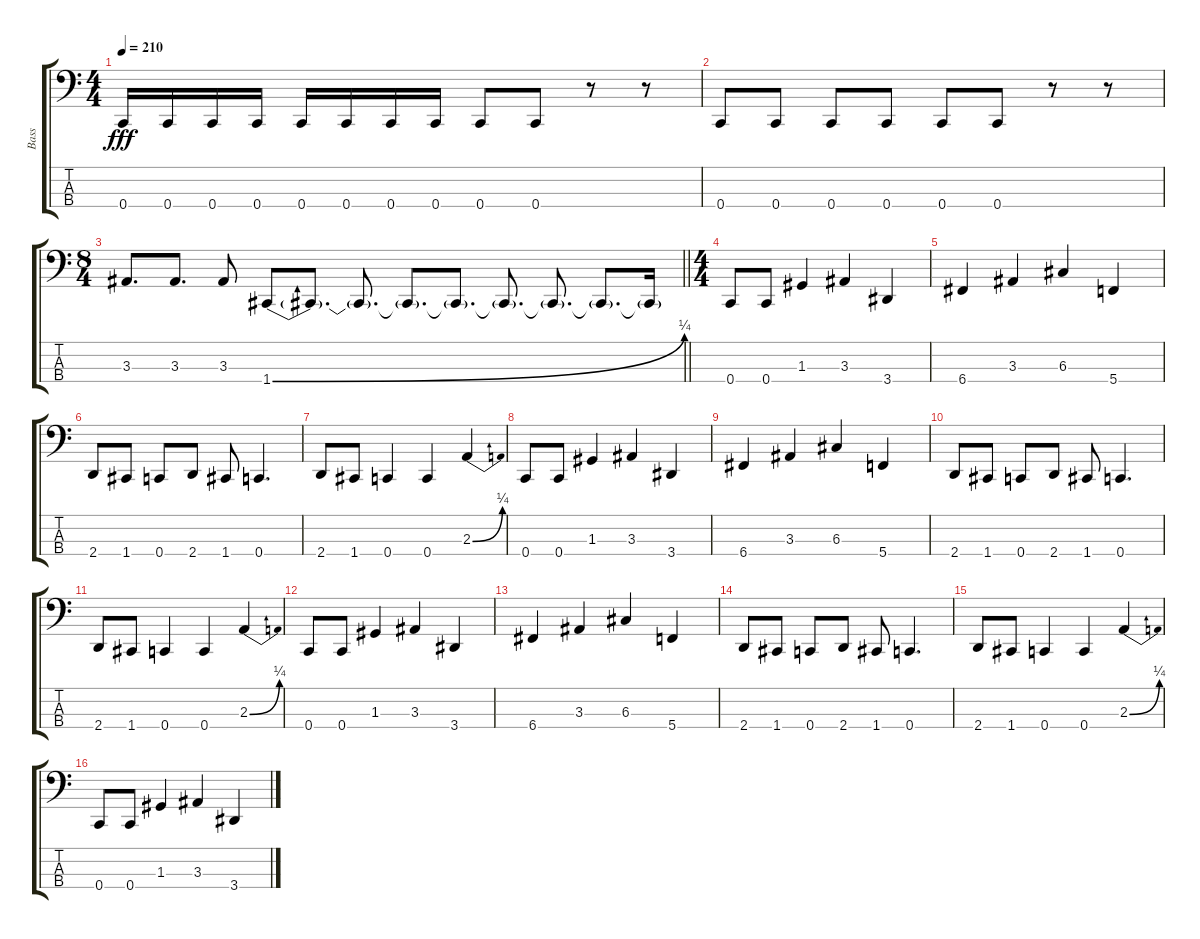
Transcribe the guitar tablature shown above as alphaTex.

\track ("Bass" "Bass") {instrument electricbasspick}
\staff {score tabs}
\tuning (F2 C2 G1 C1) {hide}
\ts (4 4)
\tempo 210
\clef f4
\ks c
0.4.16{dy fff} 0.4.16 0.4.16 0.4.16 0.4.16 0.4.16 0.4.16 0.4.16 0.4.8 0.4.8 r.8 r.8 |
0.4.8 0.4.8 0.4.8 0.4.8 0.4.8 0.4.8 r.8 r.8 |
\ts (8 4)
\barLineRight lightlight
3.3.8{d} 3.3.8{d} 3.3.8 1.4{be (bend 0 0 60 1)}.8 1.4{t}.8{d} 1.4{t}.8{d} 1.4{t}.8{d} 1.4{t}.8{d} 1.4{t}.8{d} 1.4{t}.8{d} 1.4{t}.8{d} 1.4{t}.16 |
\ts (4 4)
0.4.8 0.4.8 1.3.4 3.3.4 3.4.4 |
6.4.4 3.3.4 6.3.4 5.4.4 |
2.4.8 1.4.8 0.4.8 2.4.8 1.4.8 0.4.4{d} |
2.4.8 1.4.8 0.4.4 0.4.4 2.3{be (bend 0 0 60 1)}.4 |
0.4.8 0.4.8 1.3.4 3.3.4 3.4.4 |
6.4.4 3.3.4 6.3.4 5.4.4 |
2.4.8 1.4.8 0.4.8 2.4.8 1.4.8 0.4.4{d} |
2.4.8 1.4.8 0.4.4 0.4.4 2.3{be (bend 0 0 60 1)}.4 |
0.4.8 0.4.8 1.3.4 3.3.4 3.4.4 |
6.4.4 3.3.4 6.3.4 5.4.4 |
2.4.8 1.4.8 0.4.8 2.4.8 1.4.8 0.4.4{d} |
2.4.8 1.4.8 0.4.4 0.4.4 2.3{be (bend 0 0 60 1)}.4 |
0.4.8 0.4.8 1.3.4 3.3.4 3.4.4
